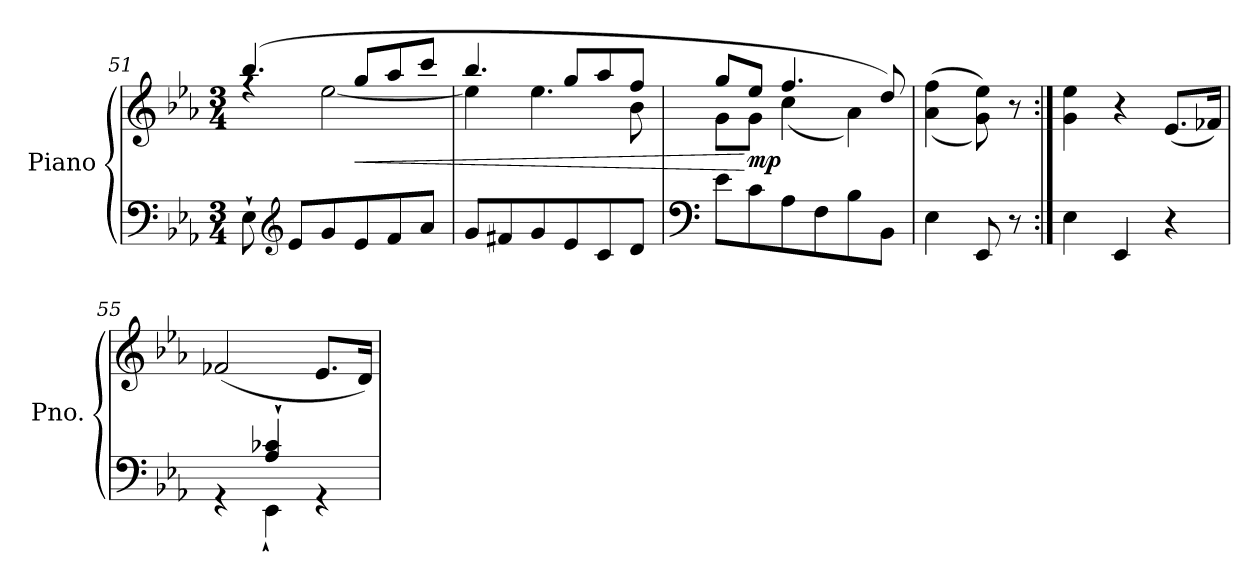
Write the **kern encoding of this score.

**kern	**kern	**dynam
*part1	*part1	*part1
*staff2	*staff1	*staff1/2
*I"Piano	*	*
*I'Pno.	*	*
*clefF4	*clefG2	*
*k[b-e-a-]	*k[b-e-a-]	*
*M3/4	*M3/4	*
=51	=51	=51
*	*^	*
8E-`\	(>4.bb-/	4rff	.
*clefG2	*	*	*
8e-/L	.	.	.
8g/	.	[2ee-\	.
!	!	!	!LO:HP:b
8e-/	8gg/L	.	<
8f/	8aa-/	.	.
8a-/J	8ccc/J	.	.
=52	=52	=52	=52
8g/L	4.bb-/	4ee-\]	.
8f#X/	.	.	.
8g/	.	4.ee-\	.
8e-/	8gg/L	.	.
8c/	8aa-/	.	.
8d/J	8ff/J	8b-\	.
!!LO:LB:g=z	!!
=53	=53	=53	=53
*clefF4	*	*	*
8e-\L	8gg/L	8g\L	.
!	!	!	!LO:DY:n=1:b
8c\	8ee-/J	8g\J	[ mp
8A-\	4.ff/	(<4cc\	.
8F\	.	.	.
8B-\	.	4a-\)	.
8BB-\J	8dd/)	.	.
*	*v	*v	*
=53X10	=53X10	=53X10
4E-\	(>(>4a-\ 4ff\	.
8EE-/	8g\ 8ee-\))	.
8r	8r	.
!!LO:LB:g=z
=54:|!	=54:|!	=54:|!
4E-\	4g\ 4ee-\	.
4EE-/	4r	.
4r	(<8.e-/L	.
.	16f-X/Jk)	.
=55	=55	=55
*^	*	*
4rGG	4ryy	(<2f-X/	.
4A-/` 4c-X/`	4EE-`\	.	.
4rGG	4ryy	8.e-/L	.
.	.	16d/Jk)	.
*v	*v	*	*
=	=	=
*-	*-	*-
